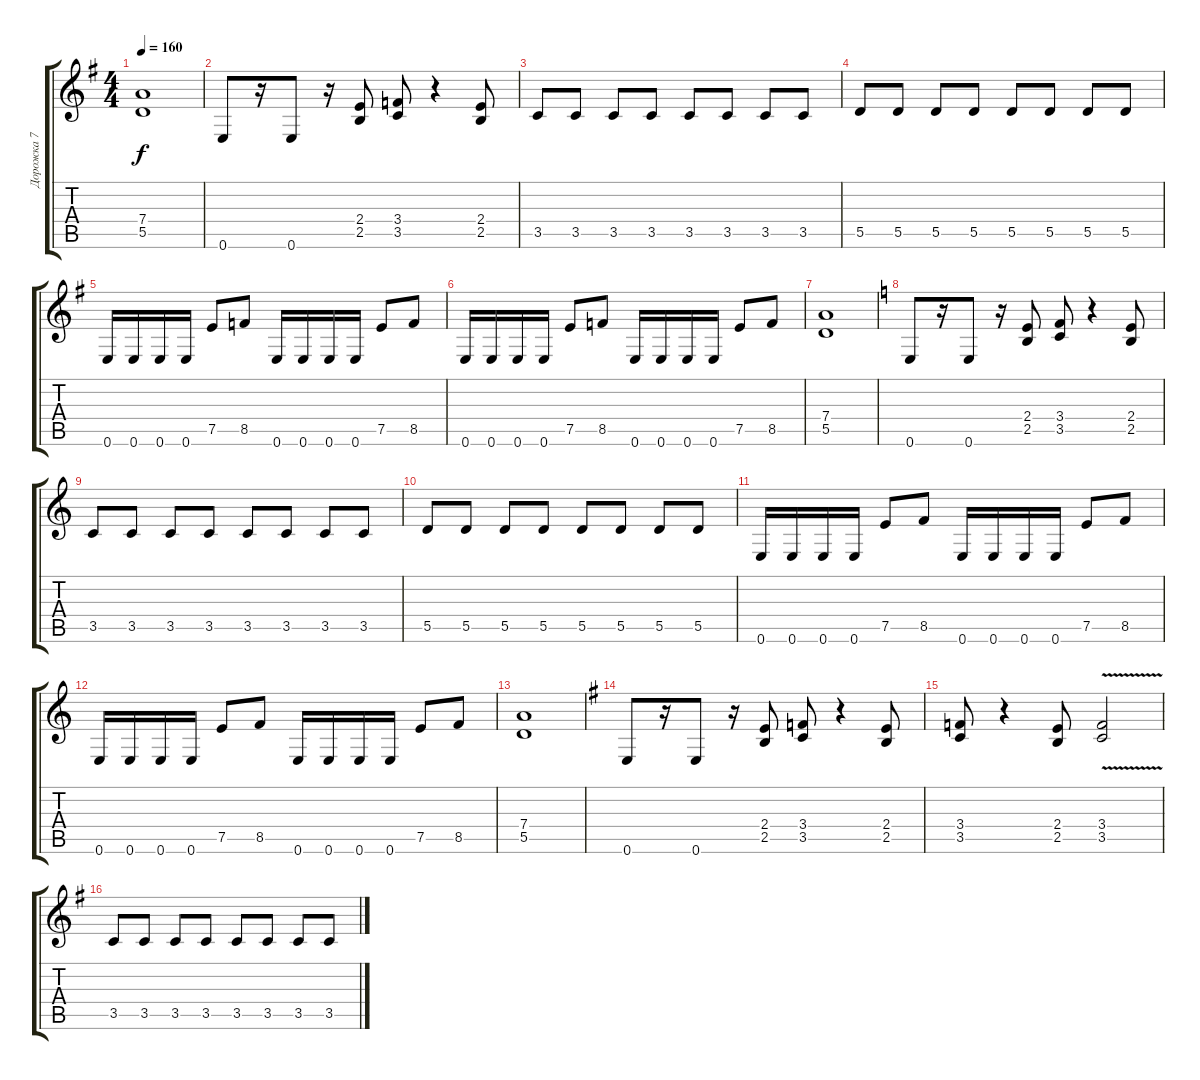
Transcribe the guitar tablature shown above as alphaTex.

\track ("Дорожка 7" "Дорожка 7") {instrument acousticguitarnylon}
\staff {score tabs}
\tuning (E4 B3 G3 D3 A2 E2) {hide}
\ts (4 4)
\tempo 160
\clef g2
\ks g
(7.4 5.5).1{dy f} |
0.6.8 r.16 0.6.8 r.16 (2.4 2.5).8 (3.4 3.5).8 r.4 (2.4 2.5).8 |
3.5.8 3.5.8 3.5.8 3.5.8 3.5.8 3.5.8 3.5.8 3.5.8 |
5.5.8 5.5.8 5.5.8 5.5.8 5.5.8 5.5.8 5.5.8 5.5.8 |
0.6.16 0.6.16 0.6.16 0.6.16 7.5.8 8.5.8 0.6.16 0.6.16 0.6.16 0.6.16 7.5.8 8.5.8 |
0.6.16 0.6.16 0.6.16 0.6.16 7.5.8 8.5.8 0.6.16 0.6.16 0.6.16 0.6.16 7.5.8 8.5.8 |
(7.4 5.5).1 |
\ks c
0.6.8 r.16 0.6.8 r.16 (2.4 2.5).8 (3.4 3.5).8 r.4 (2.4 2.5).8 |
3.5.8 3.5.8 3.5.8 3.5.8 3.5.8 3.5.8 3.5.8 3.5.8 |
5.5.8 5.5.8 5.5.8 5.5.8 5.5.8 5.5.8 5.5.8 5.5.8 |
0.6.16 0.6.16 0.6.16 0.6.16 7.5.8 8.5.8 0.6.16 0.6.16 0.6.16 0.6.16 7.5.8 8.5.8 |
0.6.16 0.6.16 0.6.16 0.6.16 7.5.8 8.5.8 0.6.16 0.6.16 0.6.16 0.6.16 7.5.8 8.5.8 |
(7.4 5.5).1 |
\ks g
0.6.8 r.16 0.6.8 r.16 (2.4 2.5).8 (3.4 3.5).8 r.4 (2.4 2.5).8 |
(3.4 3.5).8 r.4 (2.4 2.5).8 (3.4{v} 3.5{v}).2 |
3.5.8 3.5.8 3.5.8 3.5.8 3.5.8 3.5.8 3.5.8 3.5.8
